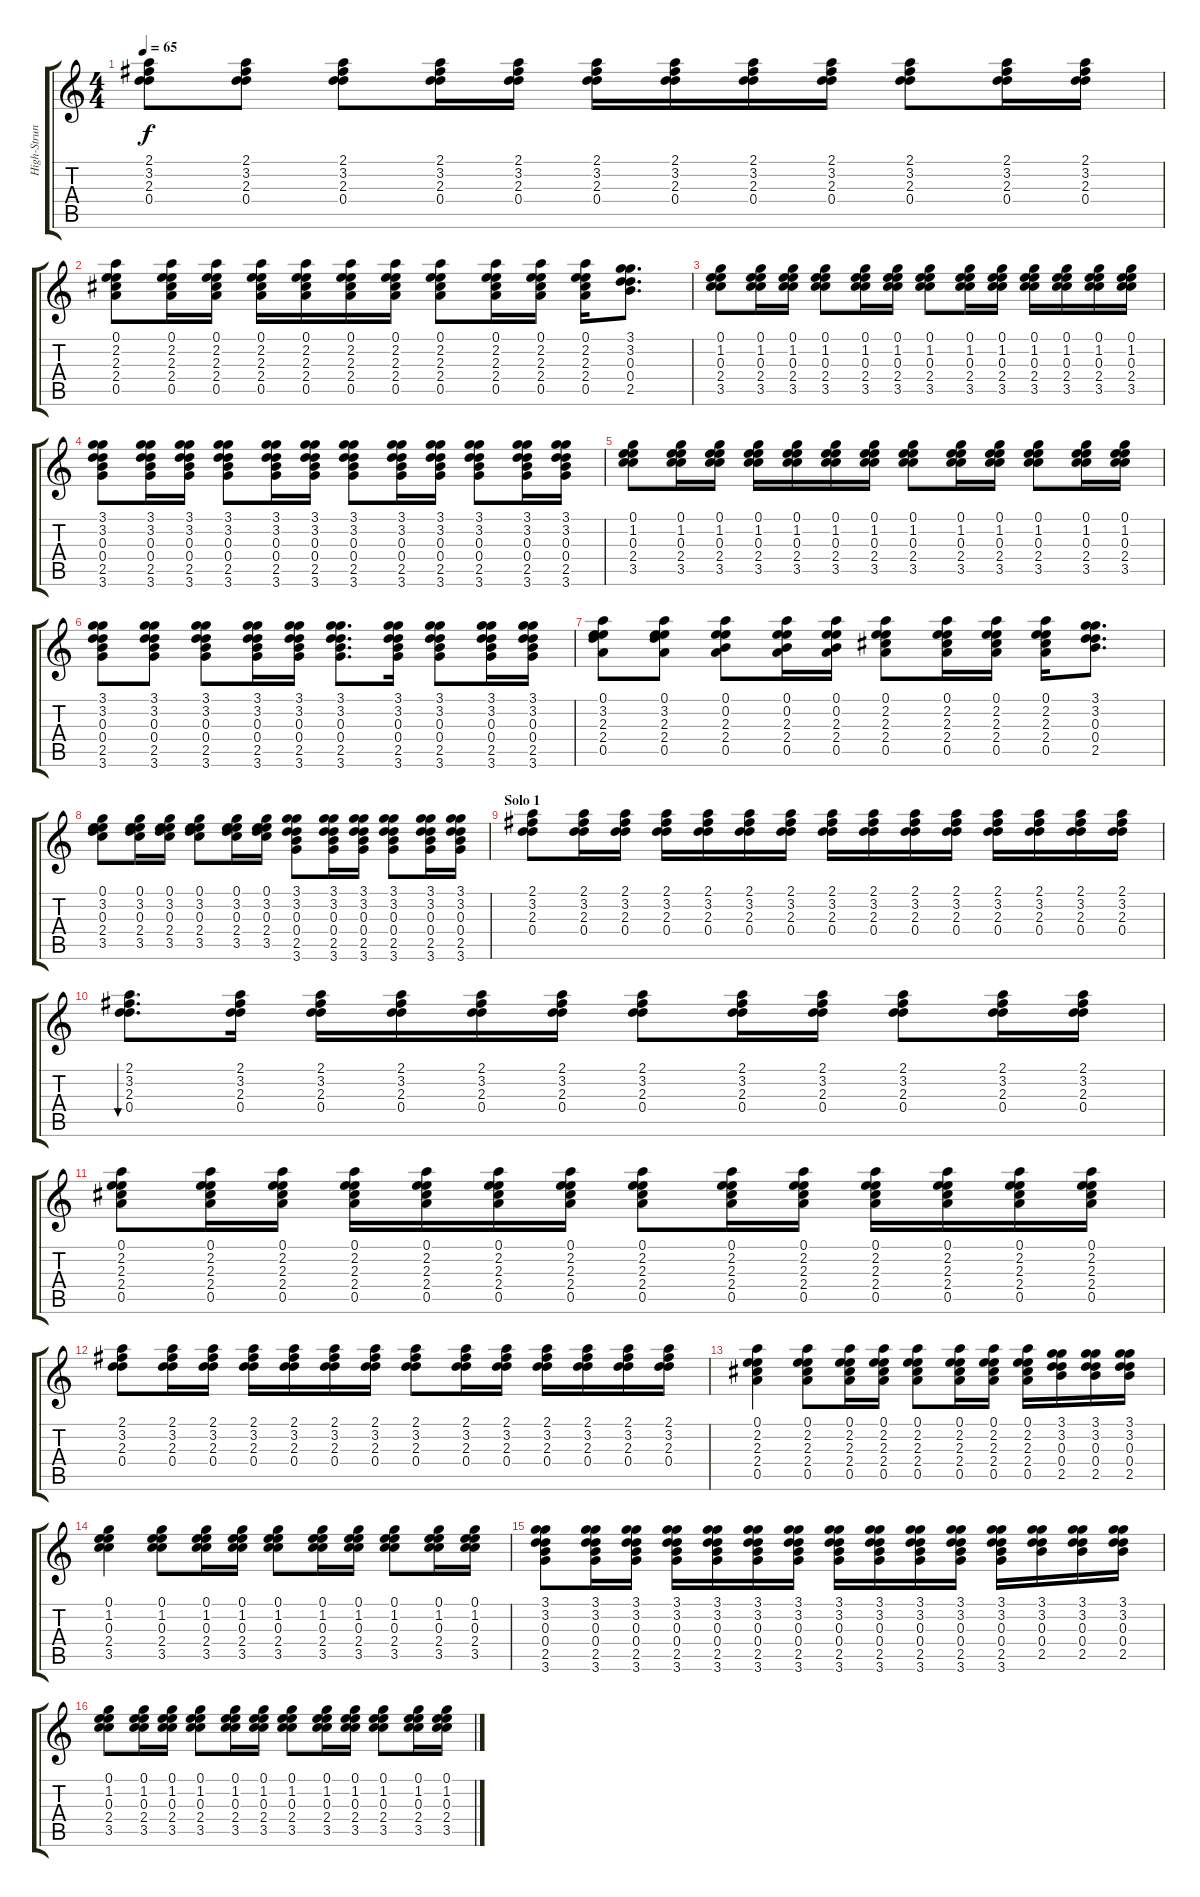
\track ("High-Strung Acoustic" "High-Strun") {instrument acousticguitarsteel}
\staff {score tabs}
\tuning (E4 B3 G4 D4 A3 E3) {hide}
\ts (4 4)
\tempo 65
\clef g2
\ks c
(2.1 3.2 2.3 0.4).8{dy f} (2.1 3.2 2.3 0.4).8 (2.1 3.2 2.3 0.4).8 (2.1 3.2 2.3 0.4).16 (2.1 3.2 2.3 0.4).16 (2.1 3.2 2.3 0.4).16 (2.1 3.2 2.3 0.4).16 (2.1 3.2 2.3 0.4).16 (2.1 3.2 2.3 0.4).16 (2.1 3.2 2.3 0.4).8 (2.1 3.2 2.3 0.4).16 (2.1 3.2 2.3 0.4).16 |
(0.1 2.2 2.3 2.4 0.5).8 (0.1 2.2 2.3 2.4 0.5).16 (0.1 2.2 2.3 2.4 0.5).16 (0.1 2.2 2.3 2.4 0.5).16 (0.1 2.2 2.3 2.4 0.5).16 (0.1 2.2 2.3 2.4 0.5).16 (0.1 2.2 2.3 2.4 0.5).16 (0.1 2.2 2.3 2.4 0.5).8 (0.1 2.2 2.3 2.4 0.5).16 (0.1 2.2 2.3 2.4 0.5).16 (0.1 2.2 2.3 2.4 0.5).16 (3.1 3.2 0.3 0.4 2.5).8{d} |
(0.1 1.2 0.3 2.4 3.5).8 (0.1 1.2 0.3 2.4 3.5).16 (0.1 1.2 0.3 2.4 3.5).16 (0.1 1.2 0.3 2.4 3.5).8 (0.1 1.2 0.3 2.4 3.5).16 (0.1 1.2 0.3 2.4 3.5).16 (0.1 1.2 0.3 2.4 3.5).8 (0.1 1.2 0.3 2.4 3.5).16 (0.1 1.2 0.3 2.4 3.5).16 (0.1 1.2 0.3 2.4 3.5).16 (0.1 1.2 0.3 2.4 3.5).16 (0.1 1.2 0.3 2.4 3.5).16 (0.1 1.2 0.3 2.4 3.5).16 |
(3.1 3.2 0.3 0.4 2.5 3.6).8 (3.1 3.2 0.3 0.4 2.5 3.6).16 (3.1 3.2 0.3 0.4 2.5 3.6).16 (3.1 3.2 0.3 0.4 2.5 3.6).8 (3.1 3.2 0.3 0.4 2.5 3.6).16 (3.1 3.2 0.3 0.4 2.5 3.6).16 (3.1 3.2 0.3 0.4 2.5 3.6).8 (3.1 3.2 0.3 0.4 2.5 3.6).16 (3.1 3.2 0.3 0.4 2.5 3.6).16 (3.1 3.2 0.3 0.4 2.5 3.6).8 (3.1 3.2 0.3 0.4 2.5 3.6).16 (3.1 3.2 0.3 0.4 2.5 3.6).16 |
(0.1 1.2 0.3 2.4 3.5).8 (0.1 1.2 0.3 2.4 3.5).16 (0.1 1.2 0.3 2.4 3.5).16 (0.1 1.2 0.3 2.4 3.5).16 (0.1 1.2 0.3 2.4 3.5).16 (0.1 1.2 0.3 2.4 3.5).16 (0.1 1.2 0.3 2.4 3.5).16 (0.1 1.2 0.3 2.4 3.5).8 (0.1 1.2 0.3 2.4 3.5).16 (0.1 1.2 0.3 2.4 3.5).16 (0.1 1.2 0.3 2.4 3.5).8 (0.1 1.2 0.3 2.4 3.5).16 (0.1 1.2 0.3 2.4 3.5).16 |
(3.1 3.2 0.3 0.4 2.5 3.6).8 (3.1 3.2 0.3 0.4 2.5 3.6).8 (3.1 3.2 0.3 0.4 2.5 3.6).8 (3.1 3.2 0.3 0.4 2.5 3.6).16 (3.1 3.2 0.3 0.4 2.5 3.6).16 (3.1 3.2 0.3 0.4 2.5 3.6).8{d} (3.1 3.2 0.3 0.4 2.5 3.6).16 (3.1 3.2 0.3 0.4 2.5 3.6).8 (3.1 3.2 0.3 0.4 2.5 3.6).16 (3.1 3.2 0.3 0.4 2.5 3.6).16 |
(0.1 3.2 2.3 2.4 0.5).8 (0.1 3.2 2.3 2.4 0.5).8 (0.1 0.2 2.3 2.4 0.5).8 (0.1 0.2 2.3 2.4 0.5).16 (0.1 0.2 2.3 2.4 0.5).16 (0.1 2.2 2.3 2.4 0.5).8 (0.1 2.2 2.3 2.4 0.5).16 (0.1 2.2 2.3 2.4 0.5).16 (0.1 2.2 2.3 2.4 0.5).16 (3.1 3.2 0.3 0.4 2.5).8{d} |
(0.1 3.2 0.3 2.4 3.5).8 (0.1 3.2 0.3 2.4 3.5).16 (0.1 3.2 0.3 2.4 3.5).16 (0.1 3.2 0.3 2.4 3.5).8 (0.1 3.2 0.3 2.4 3.5).16 (0.1 3.2 0.3 2.4 3.5).16 (3.1 3.2 0.3 0.4 2.5 3.6).8 (3.1 3.2 0.3 0.4 2.5 3.6).16 (3.1 3.2 0.3 0.4 2.5 3.6).16 (3.1 3.2 0.3 0.4 2.5 3.6).8 (3.1 3.2 0.3 0.4 2.5 3.6).16 (3.1 3.2 0.3 0.4 2.5 3.6).16 |
\section ("" "Solo 1")
(2.1 3.2 2.3 0.4).8 (2.1 3.2 2.3 0.4).16 (2.1 3.2 2.3 0.4).16 (2.1 3.2 2.3 0.4).16 (2.1 3.2 2.3 0.4).16 (2.1 3.2 2.3 0.4).16 (2.1 3.2 2.3 0.4).16 (2.1 3.2 2.3 0.4).16 (2.1 3.2 2.3 0.4).16 (2.1 3.2 2.3 0.4).16 (2.1 3.2 2.3 0.4).16 (2.1 3.2 2.3 0.4).16 (2.1 3.2 2.3 0.4).16 (2.1 3.2 2.3 0.4).16 (2.1 3.2 2.3 0.4).16 |
(2.1 3.2 2.3 0.4).8{d bu 60} (2.1 3.2 2.3 0.4).16 (2.1 3.2 2.3 0.4).16 (2.1 3.2 2.3 0.4).16 (2.1 3.2 2.3 0.4).16 (2.1 3.2 2.3 0.4).16 (2.1 3.2 2.3 0.4).8 (2.1 3.2 2.3 0.4).16 (2.1 3.2 2.3 0.4).16 (2.1 3.2 2.3 0.4).8 (2.1 3.2 2.3 0.4).16 (2.1 3.2 2.3 0.4).16 |
(0.1 2.2 2.3 2.4 0.5).8 (0.1 2.2 2.3 2.4 0.5).16 (0.1 2.2 2.3 2.4 0.5).16 (0.1 2.2 2.3 2.4 0.5).16 (0.1 2.2 2.3 2.4 0.5).16 (0.1 2.2 2.3 2.4 0.5).16 (0.1 2.2 2.3 2.4 0.5).16 (0.1 2.2 2.3 2.4 0.5).8 (0.1 2.2 2.3 2.4 0.5).16 (0.1 2.2 2.3 2.4 0.5).16 (0.1 2.2 2.3 2.4 0.5).16 (0.1 2.2 2.3 2.4 0.5).16 (0.1 2.2 2.3 2.4 0.5).16 (0.1 2.2 2.3 2.4 0.5).16 |
(2.1 3.2 2.3 0.4).8 (2.1 3.2 2.3 0.4).16 (2.1 3.2 2.3 0.4).16 (2.1 3.2 2.3 0.4).16 (2.1 3.2 2.3 0.4).16 (2.1 3.2 2.3 0.4).16 (2.1 3.2 2.3 0.4).16 (2.1 3.2 2.3 0.4).8 (2.1 3.2 2.3 0.4).16 (2.1 3.2 2.3 0.4).16 (2.1 3.2 2.3 0.4).16 (2.1 3.2 2.3 0.4).16 (2.1 3.2 2.3 0.4).16 (2.1 3.2 2.3 0.4).16 |
(0.1 2.2 2.3 2.4 0.5).4 (0.1 2.2 2.3 2.4 0.5).8 (0.1 2.2 2.3 2.4 0.5).16 (0.1 2.2 2.3 2.4 0.5).16 (0.1 2.2 2.3 2.4 0.5).8 (0.1 2.2 2.3 2.4 0.5).16 (0.1 2.2 2.3 2.4 0.5).16 (0.1 2.2 2.3 2.4 0.5).16 (3.1 3.2 0.3 0.4 2.5).16 (3.1 3.2 0.3 0.4 2.5).16 (3.1 3.2 0.3 0.4 2.5).16 |
(0.1 1.2 0.3 2.4 3.5).4 (0.1 1.2 0.3 2.4 3.5).8 (0.1 1.2 0.3 2.4 3.5).16 (0.1 1.2 0.3 2.4 3.5).16 (0.1 1.2 0.3 2.4 3.5).8 (0.1 1.2 0.3 2.4 3.5).16 (0.1 1.2 0.3 2.4 3.5).16 (0.1 1.2 0.3 2.4 3.5).8 (0.1 1.2 0.3 2.4 3.5).16 (0.1 1.2 0.3 2.4 3.5).16 |
(3.1 3.2 0.3 0.4 2.5 3.6).8 (3.1 3.2 0.3 0.4 2.5 3.6).16 (3.1 3.2 0.3 0.4 2.5 3.6).16 (3.1 3.2 0.3 0.4 2.5 3.6).16 (3.1 3.2 0.3 0.4 2.5 3.6).16 (3.1 3.2 0.3 0.4 2.5 3.6).16 (3.1 3.2 0.3 0.4 2.5 3.6).16 (3.1 3.2 0.3 0.4 2.5 3.6).16 (3.1 3.2 0.3 0.4 2.5 3.6).16 (3.1 3.2 0.3 0.4 2.5 3.6).16 (3.1 3.2 0.3 0.4 2.5 3.6).16 (3.1 3.2 0.3 0.4 2.5 3.6).16 (3.1 3.2 0.3 0.4 2.5).16 (3.1 3.2 0.3 0.4 2.5).16 (3.1 3.2 0.3 0.4 2.5).16 |
(0.1 1.2 0.3 2.4 3.5).8 (0.1 1.2 0.3 2.4 3.5).16 (0.1 1.2 0.3 2.4 3.5).16 (0.1 1.2 0.3 2.4 3.5).8 (0.1 1.2 0.3 2.4 3.5).16 (0.1 1.2 0.3 2.4 3.5).16 (0.1 1.2 0.3 2.4 3.5).8 (0.1 1.2 0.3 2.4 3.5).16 (0.1 1.2 0.3 2.4 3.5).16 (0.1 1.2 0.3 2.4 3.5).8 (0.1 1.2 0.3 2.4 3.5).16 (0.1 1.2 0.3 2.4 3.5).16
